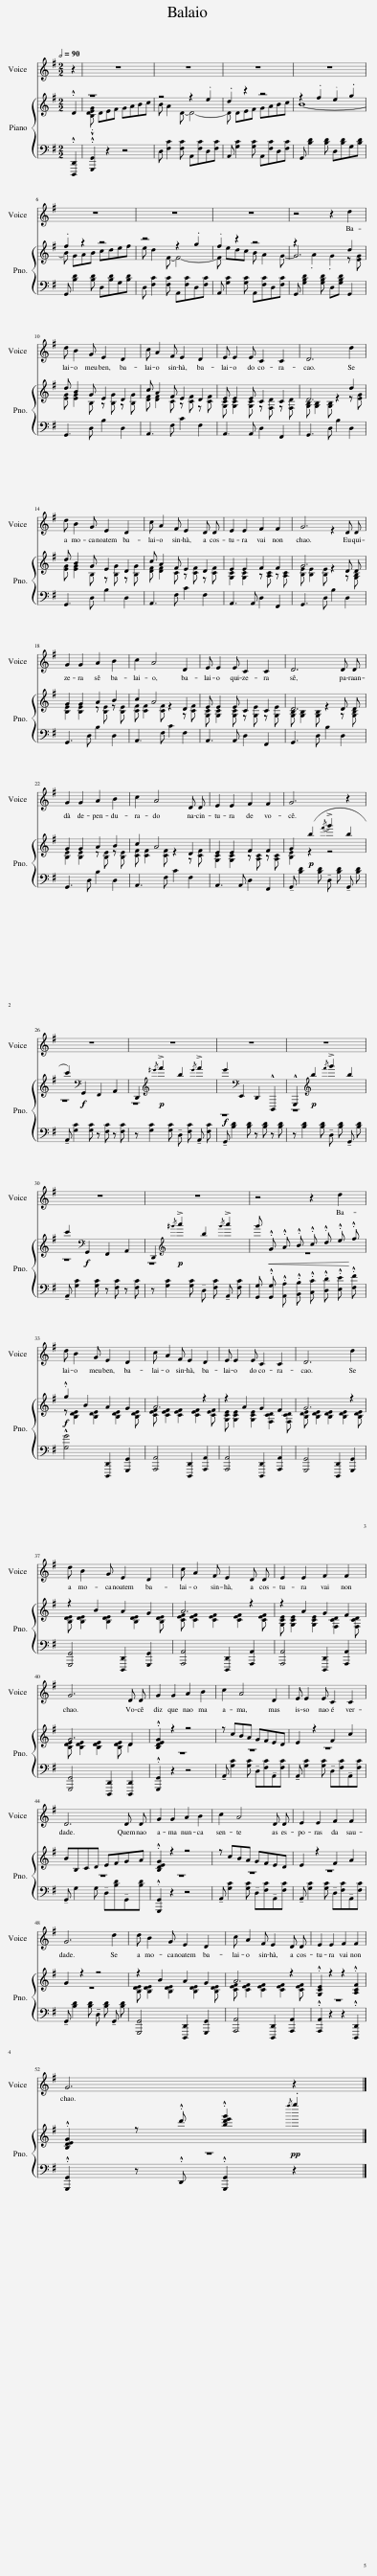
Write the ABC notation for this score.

X:1
%%score 1 { ( 2 4 ) | 3 }
L:1/8
Q:1/2=90
M:2/2
I:linebreak $
K:G
V:1 treble
V:2 treble
V:4 treble
V:3 bass
V:1
 z2 | z8 | z8 | z8 | z8 |$ %5
 z8 | z8 | z8 | z4 z2 d2 |$ d B2 G E2 D2 | %10
 c A2 F E2 D2 | E E2 E C2 C2 | D6 d2 |$ d B2 G E2 D2 | c A2 F E2 D D | %15
 E2 E2 F2 F2 | G6 D D |$ G2 G2 A2 B2 | c2 A4 D2 | E E2 E C2 C2 | %20
 D6 D D |$ G2 G2 A2 B2 | c2 A4 D D | E2 E2 F2 F2 | G6 z2 |$ %25
 z8 | z8 | z8 | z8 |$ z8 | %30
 z8 | z4 z2 d2 |$ d B2 G E2 D2 | c A2 F E2 D2 | E E2 E C2 C2 | %35
 D6 d2 |$ d B2 G E2 D2 | c A2 F E2 D D | E2 E2 F2 F2 |$ G6 D D | %40
 G2 G2 A2 B2 | c2 A4 D2 | E E2 E C2 C2 |$ D6 D D | G2 G2 A2 B2 | %45
 c2 A4 D D | E2 E2 F2 F2 |$ G6 d2 | d B2 G E2 D2 | c A2 F E2 D D | %50
 E2 E2 F2 F2 |$ G6 z2 |] %52
V:2
 .D2 | z8 | z4 z2 .e2 | .d2 z2 z4 | z2 .f2 .e2 .g2 |$ %5
 .f2 z2 z4 | z4 z2 .g2 | .f2 z2 z4 | G6 d2 |$ d B2 G E2 D2 | %10
 c A2 F E2 D2 | E E2 E C2 C2 | D6 d2 |$ d B2 G E2 D2 | c A2 F E2 D2 | %15
 E2 E2 F2 F2 | G6 D D |$ G2 G2 A2 B2 | c2 A4 D2 | E E2 E C2 C2 | %20
 D6 D D |$ G2 G2 A2 B2 | c2 A4 D2 | E2 E2 F2 F2 | G2!p! (b2{/f'} !>!g'2 b2 |$ %25
 c'2)[K:bass]!f! G,,2 F,,2 A,,2 | D,,2[K:treble]!p!{/^e'} !>!f'2 b2{/e'} !>!f'2 |!f! e'2[K:bass] E,,2 D,,2 !^!D,,,2 | !^!G,,,2[K:treble]!p! b2{/f'} !>!g'2 b2 |$ c'2[K:bass]!f! G,,2 F,,2 A,,2 | %30
 D,,2[K:treble]!p!{/^g'} !>!a'2 b2{/g'} !>!a'2 | g'!<(! .G .A .B .c .d .e!<)! .f |$!f! .g2 B2 A2 G2 | A6 z2 | z2 A2 G2 F2 | %35
 G6 z2 |$ z2 B2 A2 G2 | A6 z2 | z2 A2 G2 F2 |$ G6 D2 | %40
 .[B,DEG]2 z2 z4 | z cBA GFED | E2 z2 F2 c2 |$ BB,CD EFGA | .[B,DEG]2 z2 z4 | %45
 z cBA GFED | E2 z2 F2 A2 |$ G2 z2 z4 | z2 B2 A2 G2 | A6 z2 | %50
 .[G,CE]2 z2 z2 .[A,CF]2 |$ .[B,DEG]2 z .d' .[bd'e'g']2!pp!{/f''} .g''2 |] %52
V:3
 .[D,,,D,,]2 | .[G,,,G,,]2 z2 z4 | D, [F,C]2 [F,C] A,,[F,C]D,[F,C] | A,, [G,C]2 [G,C] A,,[F,C]D,[F,C] | G,, [B,D]2 [B,D] D,[B,D]G,[B,D] |$ %5
 G,, [B,D]2 [B,D] D,[B,D]G,[B,D] | D, [F,C]2 [F,C] A,,[F,C]D,[F,C] | A,, [G,C]2 [G,C] A,,[F,C]D,[F,C] | G,, [G,B,D]2 [G,B,D] D,[G,B,D] G,,2 |$ G,,3 D, B,2 D,2 | %10
 A,,3 F, C2 F,2 | A,,3 A,, D,2 F,,2 | G,,3 D, B,2 D,2 |$ G,,3 D, B,2 D,2 | A,,3 F, C2 F,2 | %15
 A,,3 A,, D,2 F,,2 | G,,3 D, B,2 D,2 |$ G,,3 D, B,2 D,2 | A,,3 F, C2 F,2 | A,,3 A,, D,2 F,,2 | %20
 G,,3 D, B,2 D,2 |$ G,,3 D, B,2 D,2 | A,,3 F, C2 F,2 | A,,3 A,, D,2 F,,2 | !tenuto!G,, [B,D]2 [B,D] !tenuto!D, [B,D] !tenuto!G,, [B,D] |$ %25
 !tenuto!A,, [G,C]2 [G,C] z [F,C] z [F,C] | z [G,C]2 [G,C] !tenuto!D, [F,C] !tenuto!A,, [F,C] | !tenuto!G,, [B,D]2 [B,D] z [B,D] z [B,D] | z [B,D]2 [B,D] !tenuto!D, [B,D] !tenuto!G,, [B,D] |$ !tenuto!A,, [G,C]2 [G,C] z [F,C] z [F,C] | %30
 z [G,C]2 [G,C] !tenuto!D, [F,C] !tenuto!A,, [F,C] | [G,,G,] .[G,,G,] .[A,,A,] .[B,,B,] .[C,C] .[D,D] .[E,E] .[F,F] |$ !^![G,G]4 [D,,,D,,]2 [G,,,G,,]2 | [A,,,A,,]4 [D,,,D,,]2 [A,,,A,,]2 | [A,,,A,,]4 [D,,,D,,]2 [A,,,A,,]2 | %35
 [G,,,G,,]4 [D,,,D,,]2 [G,,,G,,]2 |$ [G,,,G,,]4 [D,,,D,,]2 [G,,,G,,]2 | [A,,,A,,]4 [D,,,D,,]2 [A,,,A,,]2 | [A,,,A,,]4 [D,,,D,,]2 [A,,,A,,]2 |$ [G,,,G,,]4 [D,,,D,,]2 [D,,,D,,]2 | %40
 .[G,,,G,,]2 z2 z4 | !tenuto!A,, [G,C]2 [G,C] !tenuto!D,[F,C]!tenuto!A,,[F,C] | !tenuto!A,, [G,C]2 [G,C] !tenuto!D,[F,C]!tenuto!A,,[F,C] |$ !tenuto!G,, G,2 G, !tenuto!D,[B,D]!tenuto!G,,[B,D] | .[G,,,G,,]2 z2 z4 | %45
 !tenuto!A,, [G,C]2 [G,C] !tenuto!D,[F,C]!tenuto!A,,[F,C] | !tenuto!A,, [G,C]2 [G,C] !tenuto!D,[F,C]!tenuto!A,,[F,C] |$ !tenuto!G,, [B,D]2 [B,D] !tenuto!D, [B,D] !tenuto!G,, [B,D] | [G,,,G,,]4 [D,,,D,,]2 [G,,,G,,]2 | [A,,,A,,]4 [D,,,D,,]2 [A,,,A,,]2 | %50
 .[A,,,A,,]2 z2 z2 .[D,,,D,,]2 |$ .[G,,,G,,]2 z .D,, .[G,,,G,,]2 z2 |] %52
V:4
 x2 | .[B,DEG] DEF GABc | B A2 D- D4- | D DEF GABc | B8- |$ %5
 B GAB cdef | e d2 F- F4- | F edc B A2 G- | z2 .A2 .G2 z [EG] |$ [EG] [EG]2 B, z [B,G] z [B,G] | %10
 [DF] [DF]2 C z [CF] z [CF] | [G,C] [G,C]2 [G,C] z [F,D] z [F,D] | [G,B,] [G,B,]2 [G,B,] z2 z [EG] |$ [EG] [EG]2 B, z [B,G] z [B,G] | [DF] [DF]2 C z [CF] z [CF] | %15
 [G,C]2 [G,C]2 z [A,C] z [A,C] | [B,E] [B,E]2 [B,E] z2 z [G,B,] |$ [B,E]2 [B,E]2 z [B,E] z [B,E] | [CF] [CF]2 [CF] z2 z [CF] | [G,C] [G,C]2 [G,C] z [G,E] z [G,E] | %20
 [G,B,] [G,B,]2 [G,B,] z2 z [G,B,] |$ [B,E]2 [B,E]2 z [B,E] z [B,E] | [CF] [CF]2 [CF] z2 z [CF] | [G,C]2 [G,C]2 z [A,C] z [A,C] | [B,E]2 z2 z4 |$ %25
 z8[K:bass] | z8[K:treble] | z8[K:bass] | z8[K:treble] |$ z8[K:bass] | %30
 z8[K:treble] | z8 |$ z [B,DE]2 [B,DE]2 [B,DE]2 [B,DE] | [CEF] [CEF]2 [CEF]2 [CEF]2 [CEF] | [G,CE] [G,CE]2 [G,CE]2 [F,CD]2 [F,CD] | %35
 [B,DE] [B,DE]2 [B,DE]2 [B,DE]2 [B,DE] |$ [B,DE] [B,DE]2 [B,DE]2 [B,DE]2 [B,DE] | [CEF] [CEF]2 [CEF]2 [CEF]2 [CEF] | [G,CE] [G,CE]2 [G,CE]2 [F,CD]2 [F,CD] |$ [B,DE] [B,DE]2 [B,DE]2 [B,DE] D2 | %40
 z8 | z8 | z8 |$ z8 | z8 | %45
 z8 | z8 |$ z8 | [B,DE] [B,DE]2 [B,DE]2 [B,DE]2 [B,DE] | [CEF] [CEF]2 [CEF]2 [CEF]2 [CEF] | %50
 z8 |$ z8 |] %52
